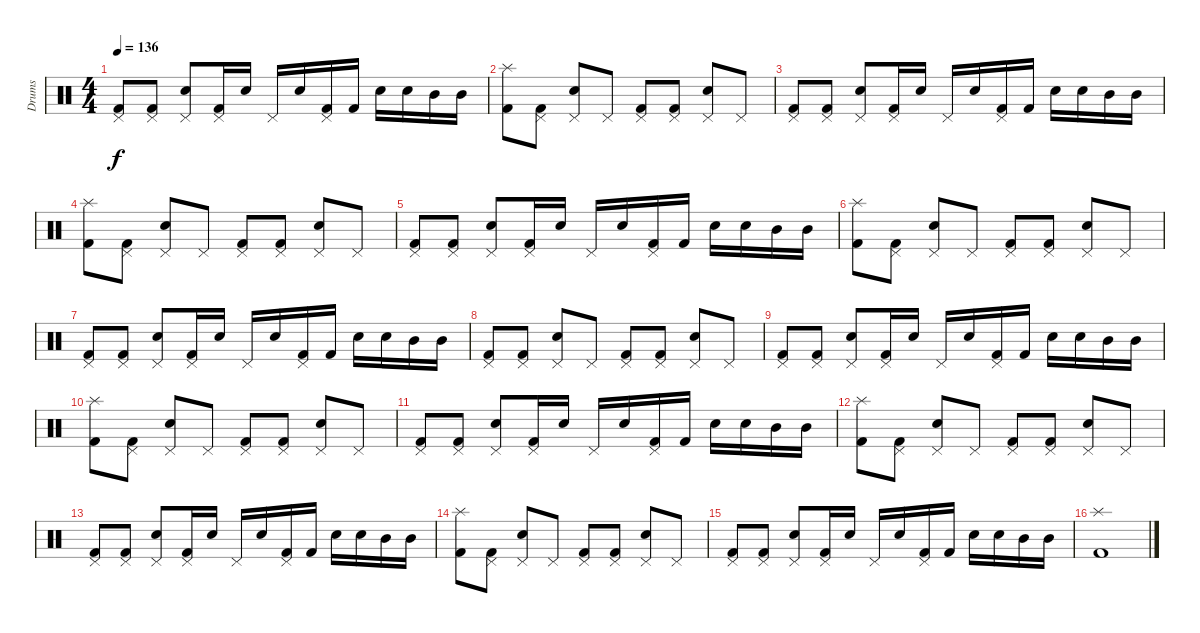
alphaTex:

\track ("Drums" "Drums") {instrument percussion}
\staff {score}
\articulation defaults
\ts (4 4)
\tempo 136
\clef neutral
\ks c
("Pedal Hi-Hat (hit)" "Kick (hit) 2").8{dy f} ("Pedal Hi-Hat (hit)" "Kick (hit) 2").8 ("Pedal Hi-Hat (hit)" "Electric Snare (hit)").8 ("Pedal Hi-Hat (hit)" "Kick (hit) 2").16 "Electric Snare (hit)".16 "Pedal Hi-Hat (hit)".16 "Electric Snare (hit)".16 ("Pedal Hi-Hat (hit)" "Kick (hit) 2").16 "Kick (hit) 2".16 "Electric Snare (hit)".16 "Electric Snare (hit)".16 "Mid Tom (hit)".16 "Mid Tom (hit)".16 |
("Splash (hit)" "Kick (hit) 2").8 ("Pedal Hi-Hat (hit)" "Kick (hit) 2").8 ("Pedal Hi-Hat (hit)" "Electric Snare (hit)").8 "Pedal Hi-Hat (hit)".8 ("Pedal Hi-Hat (hit)" "Kick (hit) 2").8 ("Pedal Hi-Hat (hit)" "Kick (hit) 2").8 ("Pedal Hi-Hat (hit)" "Electric Snare (hit)").8 "Pedal Hi-Hat (hit)".8 |
("Pedal Hi-Hat (hit)" "Kick (hit) 2").8 ("Pedal Hi-Hat (hit)" "Kick (hit) 2").8 ("Pedal Hi-Hat (hit)" "Electric Snare (hit)").8 ("Pedal Hi-Hat (hit)" "Kick (hit) 2").16 "Electric Snare (hit)".16 "Pedal Hi-Hat (hit)".16 "Electric Snare (hit)".16 ("Pedal Hi-Hat (hit)" "Kick (hit) 2").16 "Kick (hit) 2".16 "Electric Snare (hit)".16 "Electric Snare (hit)".16 "Mid Tom (hit)".16 "Mid Tom (hit)".16 |
("Splash (hit)" "Kick (hit) 2").8 ("Pedal Hi-Hat (hit)" "Kick (hit) 2").8 ("Pedal Hi-Hat (hit)" "Electric Snare (hit)").8 "Pedal Hi-Hat (hit)".8 ("Pedal Hi-Hat (hit)" "Kick (hit) 2").8 ("Pedal Hi-Hat (hit)" "Kick (hit) 2").8 ("Pedal Hi-Hat (hit)" "Electric Snare (hit)").8 "Pedal Hi-Hat (hit)".8 |
("Pedal Hi-Hat (hit)" "Kick (hit) 2").8 ("Pedal Hi-Hat (hit)" "Kick (hit) 2").8 ("Pedal Hi-Hat (hit)" "Electric Snare (hit)").8 ("Pedal Hi-Hat (hit)" "Kick (hit) 2").16 "Electric Snare (hit)".16 "Pedal Hi-Hat (hit)".16 "Electric Snare (hit)".16 ("Pedal Hi-Hat (hit)" "Kick (hit) 2").16 "Kick (hit) 2".16 "Electric Snare (hit)".16 "Electric Snare (hit)".16 "Mid Tom (hit)".16 "Mid Tom (hit)".16 |
("Splash (hit)" "Kick (hit) 2").8 ("Pedal Hi-Hat (hit)" "Kick (hit) 2").8 ("Pedal Hi-Hat (hit)" "Electric Snare (hit)").8 "Pedal Hi-Hat (hit)".8 ("Pedal Hi-Hat (hit)" "Kick (hit) 2").8 ("Pedal Hi-Hat (hit)" "Kick (hit) 2").8 ("Pedal Hi-Hat (hit)" "Electric Snare (hit)").8 "Pedal Hi-Hat (hit)".8 |
("Pedal Hi-Hat (hit)" "Kick (hit) 2").8 ("Pedal Hi-Hat (hit)" "Kick (hit) 2").8 ("Pedal Hi-Hat (hit)" "Electric Snare (hit)").8 ("Pedal Hi-Hat (hit)" "Kick (hit) 2").16 "Electric Snare (hit)".16 "Pedal Hi-Hat (hit)".16 "Electric Snare (hit)".16 ("Pedal Hi-Hat (hit)" "Kick (hit) 2").16 "Kick (hit) 2".16 "Electric Snare (hit)".16 "Electric Snare (hit)".16 "Mid Tom (hit)".16 "Mid Tom (hit)".16 |
("Pedal Hi-Hat (hit)" "Kick (hit) 2").8 ("Pedal Hi-Hat (hit)" "Kick (hit) 2").8 ("Pedal Hi-Hat (hit)" "Electric Snare (hit)").8 "Pedal Hi-Hat (hit)".8 ("Pedal Hi-Hat (hit)" "Kick (hit) 2").8 ("Pedal Hi-Hat (hit)" "Kick (hit) 2").8 ("Pedal Hi-Hat (hit)" "Electric Snare (hit)").8 "Pedal Hi-Hat (hit)".8 |
("Pedal Hi-Hat (hit)" "Kick (hit) 2").8 ("Pedal Hi-Hat (hit)" "Kick (hit) 2").8 ("Pedal Hi-Hat (hit)" "Electric Snare (hit)").8 ("Pedal Hi-Hat (hit)" "Kick (hit) 2").16 "Electric Snare (hit)".16 "Pedal Hi-Hat (hit)".16 "Electric Snare (hit)".16 ("Pedal Hi-Hat (hit)" "Kick (hit) 2").16 "Kick (hit) 2".16 "Electric Snare (hit)".16 "Electric Snare (hit)".16 "Mid Tom (hit)".16 "Mid Tom (hit)".16 |
("Splash (hit)" "Kick (hit) 2").8 ("Pedal Hi-Hat (hit)" "Kick (hit) 2").8 ("Pedal Hi-Hat (hit)" "Electric Snare (hit)").8 "Pedal Hi-Hat (hit)".8 ("Pedal Hi-Hat (hit)" "Kick (hit) 2").8 ("Pedal Hi-Hat (hit)" "Kick (hit) 2").8 ("Pedal Hi-Hat (hit)" "Electric Snare (hit)").8 "Pedal Hi-Hat (hit)".8 |
("Pedal Hi-Hat (hit)" "Kick (hit) 2").8 ("Pedal Hi-Hat (hit)" "Kick (hit) 2").8 ("Pedal Hi-Hat (hit)" "Electric Snare (hit)").8 ("Pedal Hi-Hat (hit)" "Kick (hit) 2").16 "Electric Snare (hit)".16 "Pedal Hi-Hat (hit)".16 "Electric Snare (hit)".16 ("Pedal Hi-Hat (hit)" "Kick (hit) 2").16 "Kick (hit) 2".16 "Electric Snare (hit)".16 "Electric Snare (hit)".16 "Mid Tom (hit)".16 "Mid Tom (hit)".16 |
("Splash (hit)" "Kick (hit) 2").8 ("Pedal Hi-Hat (hit)" "Kick (hit) 2").8 ("Pedal Hi-Hat (hit)" "Electric Snare (hit)").8 "Pedal Hi-Hat (hit)".8 ("Pedal Hi-Hat (hit)" "Kick (hit) 2").8 ("Pedal Hi-Hat (hit)" "Kick (hit) 2").8 ("Pedal Hi-Hat (hit)" "Electric Snare (hit)").8 "Pedal Hi-Hat (hit)".8 |
("Pedal Hi-Hat (hit)" "Kick (hit) 2").8 ("Pedal Hi-Hat (hit)" "Kick (hit) 2").8 ("Pedal Hi-Hat (hit)" "Electric Snare (hit)").8 ("Pedal Hi-Hat (hit)" "Kick (hit) 2").16 "Electric Snare (hit)".16 "Pedal Hi-Hat (hit)".16 "Electric Snare (hit)".16 ("Pedal Hi-Hat (hit)" "Kick (hit) 2").16 "Kick (hit) 2".16 "Electric Snare (hit)".16 "Electric Snare (hit)".16 "Mid Tom (hit)".16 "Mid Tom (hit)".16 |
("Splash (hit)" "Kick (hit) 2").8 ("Pedal Hi-Hat (hit)" "Kick (hit) 2").8 ("Pedal Hi-Hat (hit)" "Electric Snare (hit)").8 "Pedal Hi-Hat (hit)".8 ("Pedal Hi-Hat (hit)" "Kick (hit) 2").8 ("Pedal Hi-Hat (hit)" "Kick (hit) 2").8 ("Pedal Hi-Hat (hit)" "Electric Snare (hit)").8 "Pedal Hi-Hat (hit)".8 |
("Pedal Hi-Hat (hit)" "Kick (hit) 2").8 ("Pedal Hi-Hat (hit)" "Kick (hit) 2").8 ("Pedal Hi-Hat (hit)" "Electric Snare (hit)").8 ("Pedal Hi-Hat (hit)" "Kick (hit) 2").16 "Electric Snare (hit)".16 "Pedal Hi-Hat (hit)".16 "Electric Snare (hit)".16 ("Pedal Hi-Hat (hit)" "Kick (hit) 2").16 "Kick (hit) 2".16 "Electric Snare (hit)".16 "Electric Snare (hit)".16 "Mid Tom (hit)".16 "Mid Tom (hit)".16 |
("Splash (hit)" "Kick (hit) 2").1
